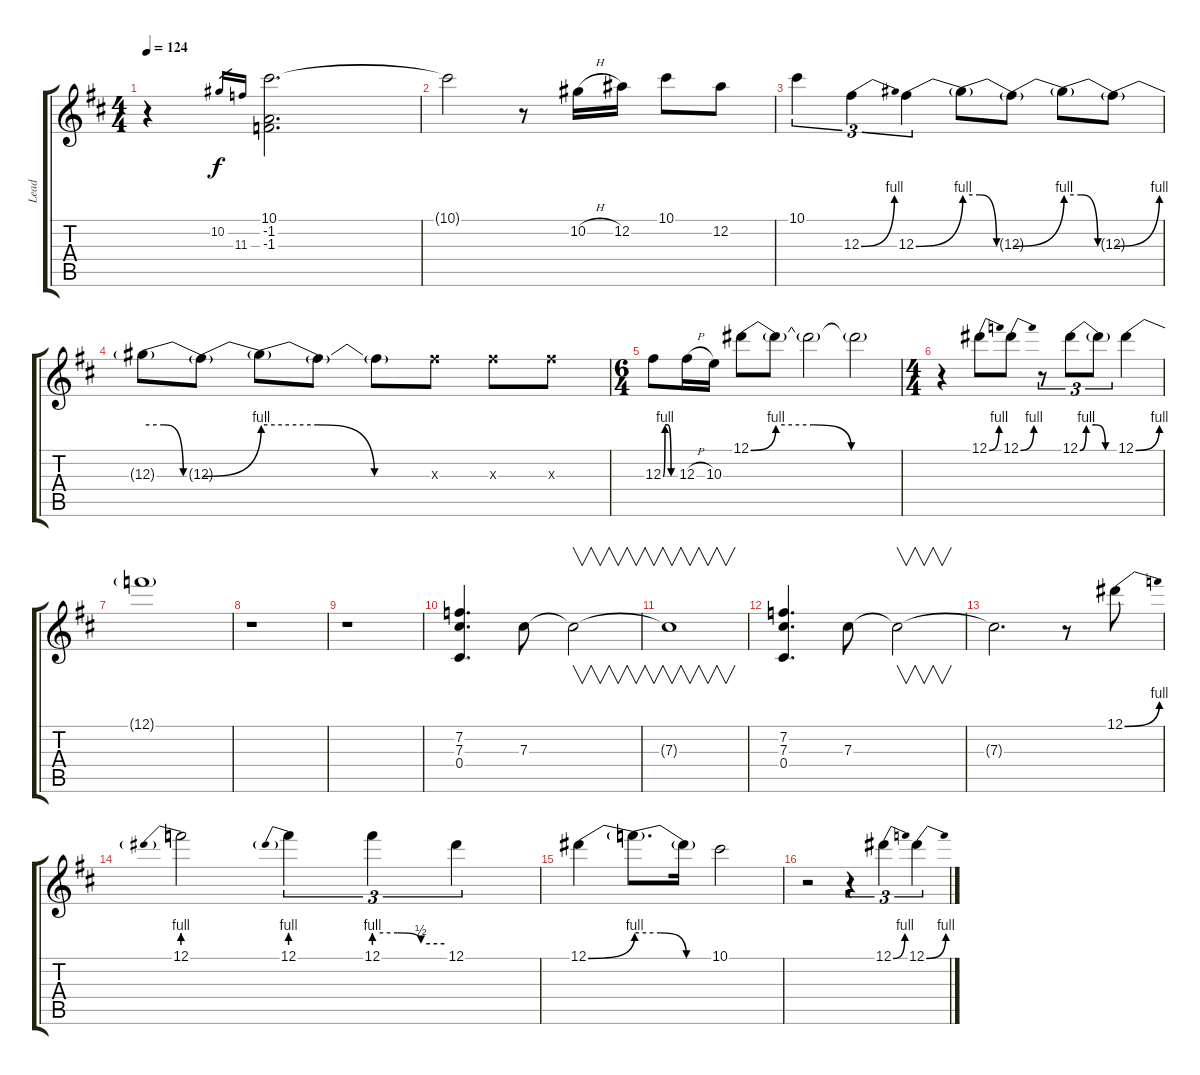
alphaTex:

\track ("Lead" "Lead") {instrument distortionguitar}
\staff {score tabs}
\tuning (Eb4 Bb3 Gb3 Db3 Ab2 Eb2) {hide}
\ts (4 4)
\tempo 124
\clef g2
\ks d
r.4{dy f} 10.2.16{gr} 11.3.16{gr} (10.1 -1.2 -1.3).2{d} |
10.1{t}.2 r.8 10.2{h}.16 12.2.16 10.1.8 12.2.8 |
10.1.4{tu (3 2)} 12.3{be (bend 0 0 60 4)}.4{tu (3 2)} 12.3{be (bend 0 0 60 4)}.4{tu (3 2)} 12.3{be (custom 0 4 20 4 40 0 60 0) t}.8 12.3{be (bend 0 0 60 4) t}.8 12.3{be (custom 0 4 20 4 40 0 60 0) t}.8 12.3{be (bend 0 0 60 4) t}.8 |
12.3{be (custom 0 4 20 4 40 0 60 0) t}.8 12.3{be (bend 0 0 60 4) t}.8 12.3{be (custom 0 4 20 4 40 0 60 0) t}.8 12.3{t}.8 12.3{t}.8 12.3{x}.8 12.3{x}.8 12.3{x}.8 |
\ts (6 4)
12.3{be (custom 0 0 10 4 25 4 40 0 60 0)}.8 12.3{h}.16 10.3.16 12.1{be (custom 0 0 10 4 25 4 40 0 60 0)}.8 12.1{t}.8 12.1{t}.2 12.1{t}.2 |
\ts (4 4)
r.4 12.1{be (bend 0 0 60 4)}.8 12.1{be (bend 0 0 60 4)}.8 r.8{tu (3 2)} 12.1{be (custom 0 0 10 4 25 4 40 0 60 0)}.8{tu (3 2)} 12.1{t}.8{tu (3 2)} 12.1{be (bend 0 0 60 4)}.4 |
12.1{t}.1 |
r.1 |
r.1 |
(7.2 7.3 0.4).4{d} 7.3.8 7.3{t}.2{v} |
7.3{t}.1{v} |
(7.2 7.3 0.4).4{d} 7.3.8 7.3{t}.2{v} |
7.3{t}.2{d} r.8 12.1{be (bend 0 0 60 4)}.8 |
12.1{be (prebend 0 4 60 4)}.2 12.1{be (prebend 0 4 60 4)}.4{tu (3 2)} 12.1{be (custom 0 4 20 4 40 2 60 2)}.4{tu (3 2)} 12.1.4{tu (3 2)} |
12.1{be (bend 0 0 60 4)}.4 12.1{be (custom 0 4 20 4 40 0 60 0) t}.8{d} 12.1{t}.16 10.1.2 |
r.2 r.4{tu (3 2)} 12.1{be (bend 0 0 60 4)}.4{tu (3 2)} 12.1{be (bend 0 0 60 4)}.4{tu (3 2)}
